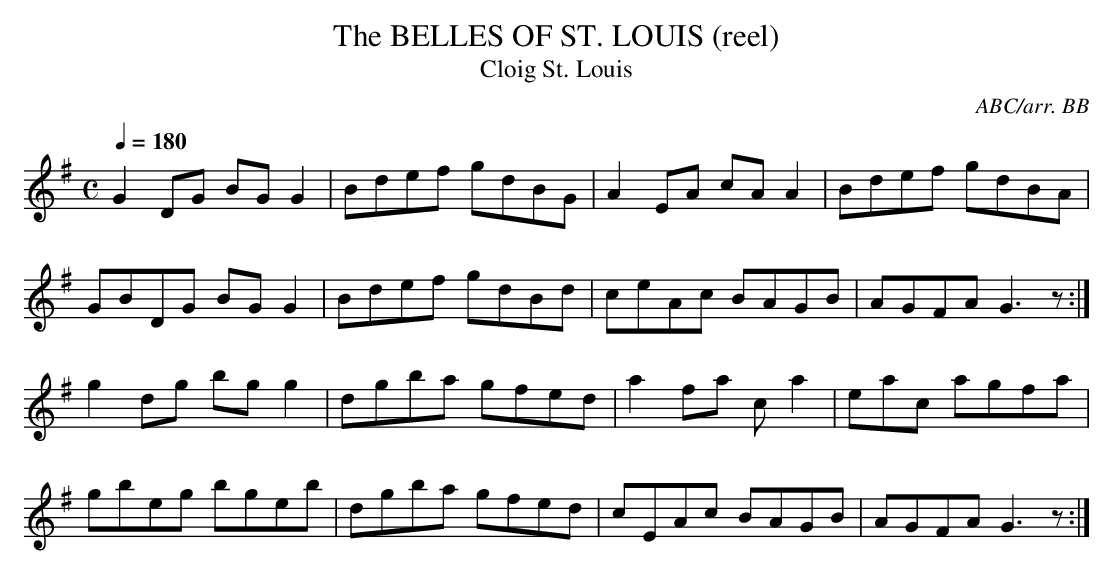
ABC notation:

X:1
T:BELLES OF ST. LOUIS (reel), The
T:Cloig St. Louis
C:ABC/arr. BB
be a Lad O'Beirne tune but Brian Conway says no and thinks
it's Canadian.
I prefer "Belles"!
L:1/8
Q:1/4=180
M:C
K:G
G2DG BGG2|Bdef gdBG|A2EA cAA2|Bdef gdBA|
GBDG BGG2|Bdef gdBd|ceAc BAGB|AGFA G3z:|
g2dg bgg2|dgba gfed|a2fa c\'e1a2|eac\'e9 agfa|
gbeg bgeb|dgba gfed|cEAc BAGB|AGFA G3z:|
